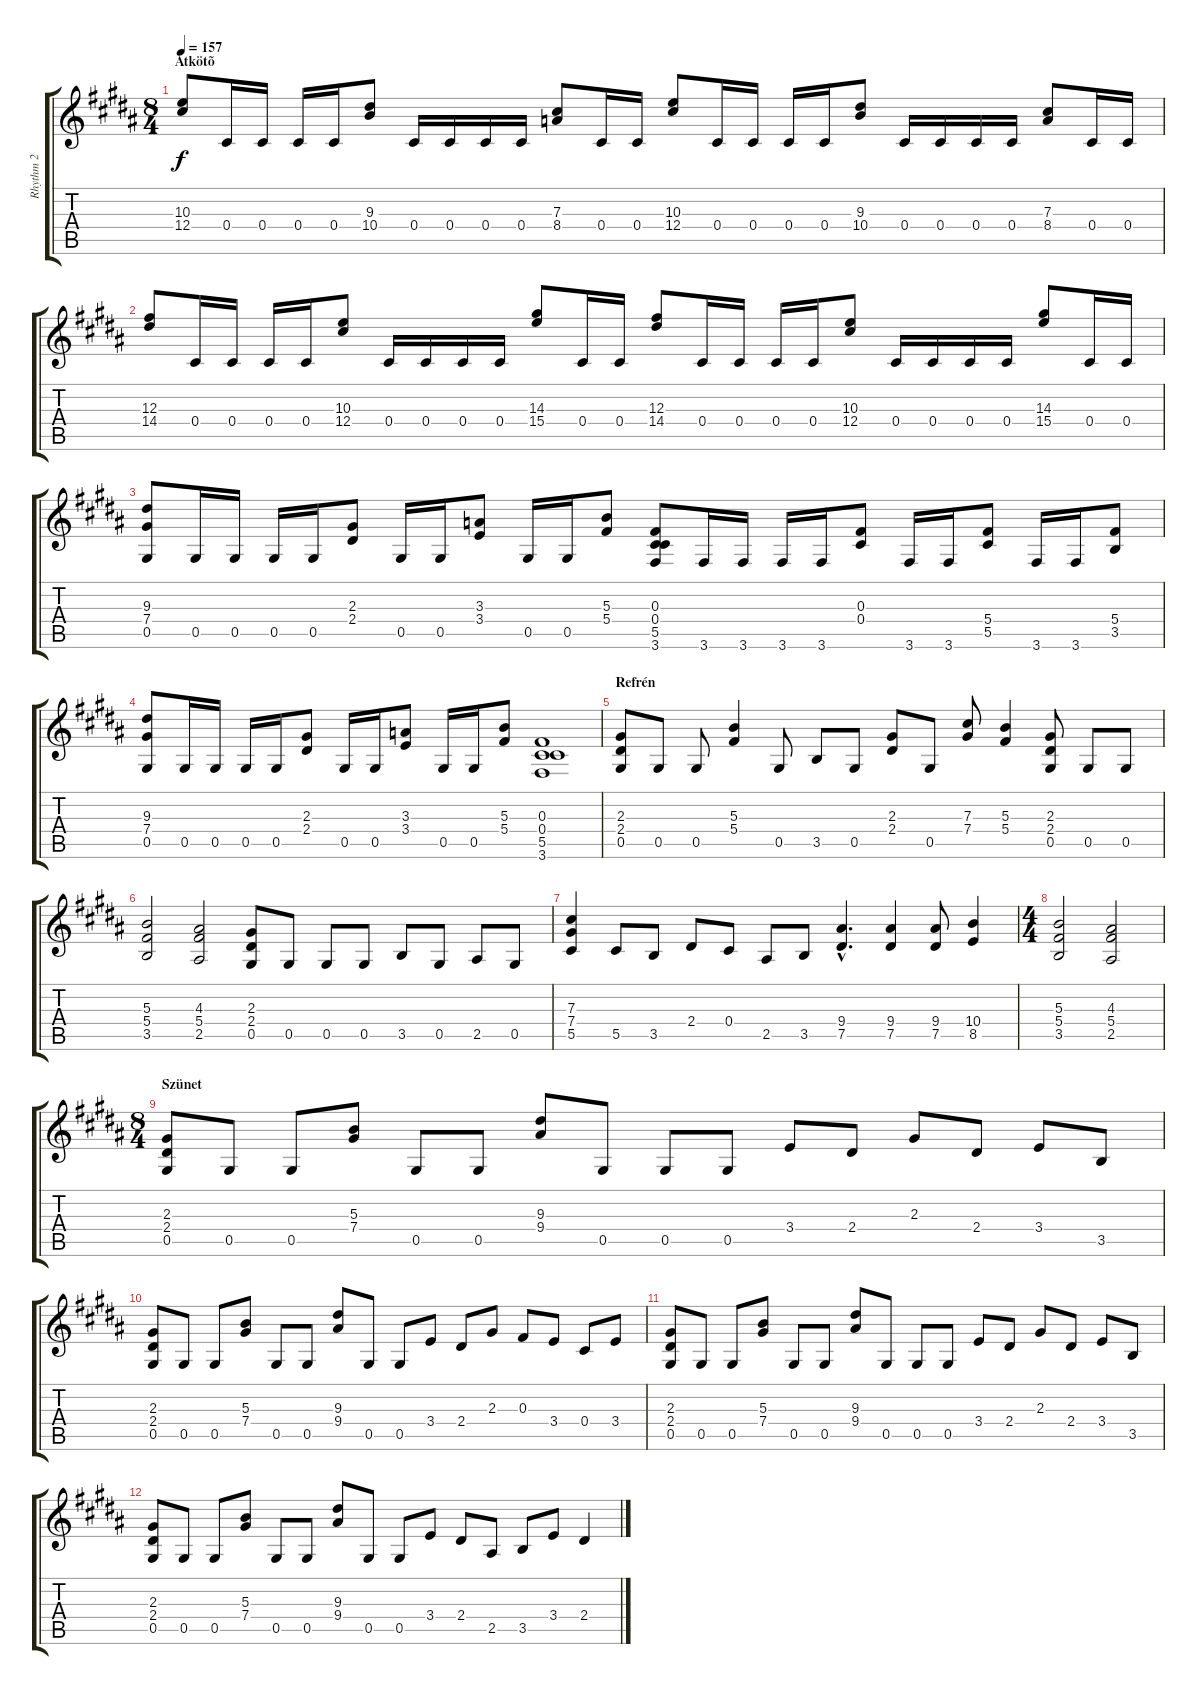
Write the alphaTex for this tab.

\track ("Rhythm 2" "Rhythm 2") {instrument distortionguitar}
\staff {score tabs}
\tuning (Eb4 Bb3 Gb3 Db3 Ab2 Eb2) {hide}
\ts (8 4)
\section ("" "Átkötõ")
\tempo 157
\clef g2
\ks g#minor
(10.3 12.4).8{dy f} 0.4.16 0.4.16 0.4.16 0.4.16 (9.3 10.4).8 0.4.16 0.4.16 0.4.16 0.4.16 (7.3 8.4).8 0.4.16 0.4.16 (10.3 12.4).8 0.4.16 0.4.16 0.4.16 0.4.16 (9.3 10.4).8 0.4.16 0.4.16 0.4.16 0.4.16 (7.3 8.4).8 0.4.16 0.4.16 |
(12.3 14.4).8 0.4.16 0.4.16 0.4.16 0.4.16 (10.3 12.4).8 0.4.16 0.4.16 0.4.16 0.4.16 (14.3 15.4).8 0.4.16 0.4.16 (12.3 14.4).8 0.4.16 0.4.16 0.4.16 0.4.16 (10.3 12.4).8 0.4.16 0.4.16 0.4.16 0.4.16 (14.3 15.4).8 0.4.16 0.4.16 |
(9.3 7.4 0.5).8 0.5.16 0.5.16 0.5.16 0.5.16 (2.3 2.4).8 0.5.16 0.5.16 (3.3 3.4).8 0.5.16 0.5.16 (5.3 5.4).8 (0.3 0.4 5.5 3.6).8 3.6.16 3.6.16 3.6.16 3.6.16 (0.3 0.4).8 3.6.16 3.6.16 (5.4 5.5).8 3.6.16 3.6.16 (5.4 3.5).8 |
(9.3 7.4 0.5).8 0.5.16 0.5.16 0.5.16 0.5.16 (2.3 2.4).8 0.5.16 0.5.16 (3.3 3.4).8 0.5.16 0.5.16 (5.3 5.4).8 (0.3 0.4 5.5 3.6).1 |
\section ("" "Refrén")
(2.3 2.4 0.5).8 0.5.8 0.5.8 (5.3 5.4).4 0.5.8 3.5.8 0.5.8 (2.3 2.4).8 0.5.8 (7.3 7.4).8 (5.3 5.4).4 (2.3 2.4 0.5).8 0.5.8 0.5.8 |
(5.3 5.4 3.5).2 (4.3 5.4 2.5).2 (2.3 2.4 0.5).8 0.5.8 0.5.8 0.5.8 3.5.8 0.5.8 2.5.8 0.5.8 |
(7.3 7.4 5.5).4 5.5.8 3.5.8 2.4.8 0.4.8 2.5.8 3.5.8 (9.4{hac} 7.5{hac}).4{d} (9.4 7.5).4 (9.4 7.5).8 (10.4 8.5).4 |
\ts (4 4)
(5.3 5.4 3.5).2 (4.3 5.4 2.5).2 |
\ts (8 4)
\section ("" "Szünet")
(2.3 2.4 0.5).8 0.5.8 0.5.8 (5.3 7.4).8 0.5.8 0.5.8 (9.3 9.4).8 0.5.8 0.5.8 0.5.8 3.4.8 2.4.8 2.3.8 2.4.8 3.4.8 3.5.8 |
(2.3 2.4 0.5).8 0.5.8 0.5.8 (5.3 7.4).8 0.5.8 0.5.8 (9.3 9.4).8 0.5.8 0.5.8 3.4.8 2.4.8 2.3.8 0.3.8 3.4.8 0.4.8 3.4.8 |
(2.3 2.4 0.5).8 0.5.8 0.5.8 (5.3 7.4).8 0.5.8 0.5.8 (9.3 9.4).8 0.5.8 0.5.8 0.5.8 3.4.8 2.4.8 2.3.8 2.4.8 3.4.8 3.5.8 |
(2.3 2.4 0.5).8 0.5.8 0.5.8 (5.3 7.4).8 0.5.8 0.5.8 (9.3 9.4).8 0.5.8 0.5.8 3.4.8 2.4.8 2.5.8 3.5.8 3.4.8 2.4.4
